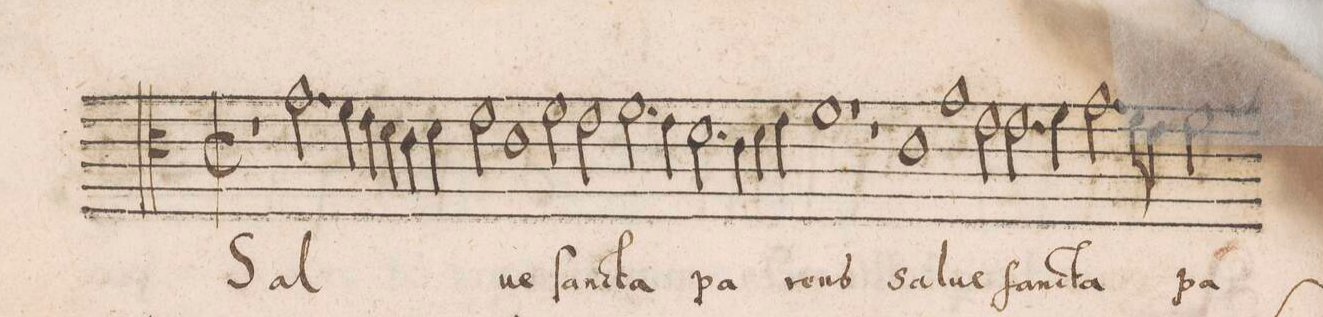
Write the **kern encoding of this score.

**kern	**text
*I"CANTVS	*
*clefC3	*
*k[]	*
*met(C|)	*
*M2/1	*
1r	.
2.g\	Sal-
4f\	.
=2	=2
4e\	.
4d\	.
4c\	.
4d\	.
2e\	.
1c	-ue
=3	=3
2f\	ſanc-
2e\	.
2.f\	-ta
=4	=4
4e\	.
2.d\	pa-
4c\	.
4d\	.
4e\	.
=5	=5
1f	-renſ
1r	.
=6	=6
1r	.
1c	Sal-
=7	=7
1g	.
2e\	-ue
2.e\	ſanc-
=8	=8
4f\	.
2.g\	-ta
8f\L	.
8e\J	.
*custos:g	*
2f\	pa-
=9	=9
*-	*-
